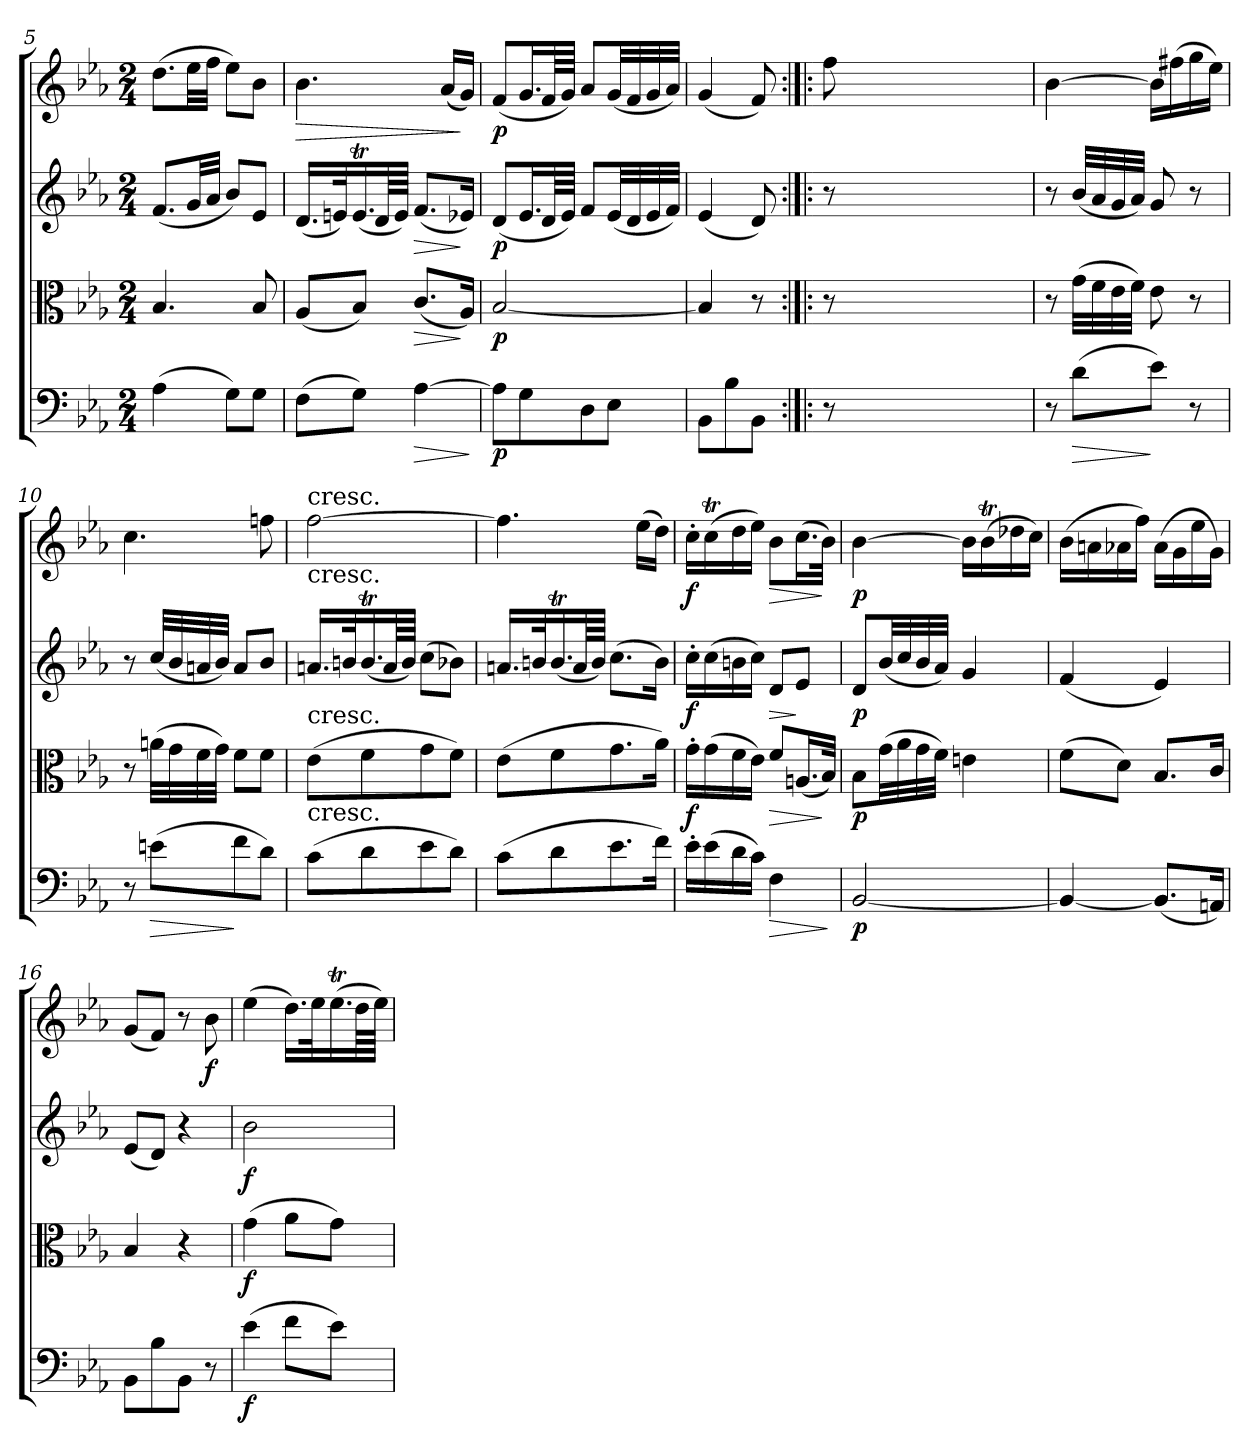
**kern	**dynam	**kern	**dynam	**kern	**dynam	**kern	**dynam
*part4	*part4	*part3	*part3	*part2	*part2	*part1	*part1
*staff4	*staff4	*staff3	*staff3	*staff2	*staff2	*staff1	*staff1
*clefF4	*	*clefC3	*	*clefG2	*	*clefG2	*
*k[b-e-a-]	*	*k[b-e-a-]	*	*k[b-e-a-]	*	*k[b-e-a-]	*
*E-:	*	*E-:	*	*E-:	*	*E-:	*
*M2/4	*	*M2/4	*	*M2/4	*	*M2/4	*
=5	=5	=5	=5	=5	=5	=5	=5
(4A-\	.	4.B-/	.	(8.f/L	.	(8.dd\L	.
.	.	.	.	32g/LL	.	32ee-\LL	.
.	.	.	.	32a-/JJJ	.	32ff\JJJ	.
8G\L)	.	.	.	8b-/L)	.	8ee-\L)	.
8G\J	.	8B-/	.	8e-/J	.	8b-\J	.
=6	=6	=6	=6	=6	=6	=6	=6
!	!	!	!	!	!	!	!LO:HP:b
(8F\L	.	(8A-/L	.	(16.d/LL	.	4.b-\	>
.	.	.	.	32en/K)	.	.	.
8G\J)	.	8B-/J)	.	(16.et/	.	.	.
.	.	.	.	64d/LL	.	.	.
.	.	.	.	64e/JJJJ)	.	.	.
!	!LO:HP:b	!	!LO:HP:b	!	!LO:HP:b	!	!
[4A-\	>	(8.c/L	>	(8.f/L	>	.	.
.	.	.	.	.	.	(16a-/LL	.
.	.	16A-/Jk)	]	16e-X/Jk)	]	16g/JJ)	]
.	]	.	.	.	.	.	.
=7	=7	=7	=7	=7	=7	=7	=7
8A-\L]	p	[2B-/	p	(8d/L	p	(8f/L	p
8G\	.	.	.	16.e-/L	.	16.g/L	.
.	.	.	.	64d/LL	.	64f/LL	.
.	.	.	.	64e-/JJJJ)	.	64g/JJJJ)	.
8D\	.	.	.	8f/L	.	8a-/L	.
8E-\J	.	.	.	(32e-/LL	.	(32g/LL	.
.	.	.	.	32d/	.	32f/	.
.	.	.	.	32e-/	.	32g/	.
.	.	.	.	32f/JJJ)	.	32a-/JJJ)	.
=8	=8	=8	=8	=8	=8	=8	=8
8BB-\L	.	4B-/]	.	(4e-/	.	(4g/	.
8B-\	.	.	.	.	.	.	.
8BB-\J	.	8r	.	8d/)	.	8f/)	.
=:|!|:	=:|!|:	=:|!|:	=:|!|:	=:|!|:	=:|!|:	=:|!|:	=:|!|:
8r	.	8r	.	8r	.	8ff\	.
64ryy	.	64ryy	.	64ryy	.	64ryy	.
64ryy	.	64ryy	.	64ryy	.	64ryy	.
64ryy	.	64ryy	.	64ryy	.	64ryy	.
64ryy	.	64ryy	.	64ryy	.	64ryy	.
64ryy	.	64ryy	.	64ryy	.	64ryy	.
64ryy	.	64ryy	.	64ryy	.	64ryy	.
64ryy	.	64ryy	.	64ryy	.	64ryy	.
64ryy	.	64ryy	.	64ryy	.	64ryy	.
64ryy	.	64ryy	.	64ryy	.	64ryy	.
64ryy	.	64ryy	.	64ryy	.	64ryy	.
64ryy	.	64ryy	.	64ryy	.	64ryy	.
64ryy	.	64ryy	.	64ryy	.	64ryy	.
64ryy	.	64ryy	.	64ryy	.	64ryy	.
64ryy	.	64ryy	.	64ryy	.	64ryy	.
64ryy	.	64ryy	.	64ryy	.	64ryy	.
64ryy	.	64ryy	.	64ryy	.	64ryy	.
64ryy	.	64ryy	.	64ryy	.	64ryy	.
64ryy	.	64ryy	.	64ryy	.	64ryy	.
64ryy	.	64ryy	.	64ryy	.	64ryy	.
64ryy	.	64ryy	.	64ryy	.	64ryy	.
64ryy	.	64ryy	.	64ryy	.	64ryy	.
64ryy	.	64ryy	.	64ryy	.	64ryy	.
64ryy	.	64ryy	.	64ryy	.	64ryy	.
64ryy	.	64ryy	.	64ryy	.	64ryy	.
=9	=9	=9	=9	=9	=9	=9	=9
8r	.	8r	.	8r	.	[4b-\	.
!	!LO:HP:b	!	!	!	!	!	!
(8d\L	>	(32g\LLL	.	(32b-/LLL	.	.	.
.	.	32f\	.	32a-/	.	.	.
.	.	32e-\	.	32g/	.	.	.
.	.	32f\JJJ)	.	32a-/JJJ)	.	.	.
8e-\J)	]	8e-\	.	8g/	.	16b-\LL]	.
.	.	.	.	.	.	(16ff#X\	.
8r	.	8r	.	8r	.	16gg\	.
.	.	.	.	.	.	16ee-\JJ)	.
=10	=10	=10	=10	=10	=10	=10	=10
8r	.	8r	.	8r	.	4.cc\	.
!	!LO:HP:b	!	!	!	!	!	!
(8en\L	>	(32an\LLL	.	(32cc/LLL	.	.	.
.	.	32g\	.	32b-/	.	.	.
.	.	32f\	.	32an/	.	.	.
.	.	32g\JJJ)	.	32b-/JJJ)	.	.	.
8f\	]	8f\L	.	8a/L	.	.	.
8d\J)	.	8f\J	.	8b-/J	.	8ffn\	.
=11	=11	=11	=11	=11	=11	=11	=11
!	!	!	!	!	!	!LO:TX:t=cresc.	!
!	!	!	!	!LO:TX:t=cresc.	!	!	!
!	!	!LO:TX:t=cresc.	!	!	!	!	!
!LO:TX:t=cresc.	!	!	!	!	!	!	!
(8c\L	.	(8e-\L	.	16.an/LL	.	[2ff\	.
.	.	.	.	32bn/K	.	.	.
8d\	.	8f\	.	(16.bt/	.	.	.
.	.	.	.	64a/LL	.	.	.
.	.	.	.	64b/JJJJ)	.	.	.
8e-\	.	8g\	.	(8cc\L	.	.	.
8d\J)	.	8f\J)	.	8b-X\J)	.	.	.
=12	=12	=12	=12	=12	=12	=12	=12
(8c\L	.	(8e-\L	.	16.an/LL	.	4.ff\]	.
.	.	.	.	32bn/K	.	.	.
8d\	.	8f\	.	(16.bt/	.	.	.
.	.	.	.	64a/LL	.	.	.
.	.	.	.	64b/JJJJ)	.	.	.
8.e-\	.	8.g\	.	(8.cc\L	.	.	.
.	.	.	.	.	.	(16ee-\LL	.
16f\Jk)	.	16a-\Jk)	.	16b\Jk)	.	16dd\JJ)	.
=13	=13	=13	=13	=13	=13	=13	=13
16e-'\LL	.	16g'\LL	f	16cc'\LL	f	16cc'\LL	f
(16e-\	.	(16g\	.	(16cc\	.	(16ccT\	.
16d\	.	16f\	.	16bn\	.	16dd\	.
16c\JJ)	.	16e-\JJ)	.	16cc\JJ)	.	16ee-\JJ)	.
!	!LO:HP:b	!	!LO:HP:b	!	!LO:HP:b	!	!LO:HP:b
4F\	>	8f/L	>	8d/L	>	8b-\L	>
.	.	(16.An/L	.	8e-/J	]	(16.cc\L	.
.	.	32B-/JJk)	]	.	.	32b-\JJk)	]
.	]	.	.	.	.	.	.
=14	=14	=14	=14	=14	=14	=14	=14
[2BB-/	p	8B-\L	p	8d/L	p	[4b-\	p
.	.	(32g\LL	.	(32b-/LL	.	.	.
.	.	32a-\	.	32cc/	.	.	.
.	.	32g\	.	32b-/	.	.	.
.	.	32f\JJJ)	.	32a-/JJJ)	.	.	.
.	.	4en\	.	4g/	.	16b-\LL]	.
.	.	.	.	.	.	(16b-T\	.
.	.	.	.	.	.	16dd-X\	.
.	.	.	.	.	.	16cc\JJ)	.
=15	=15	=15	=15	=15	=15	=15	=15
4BB-/_	.	(8f\L	.	(4f/	.	(16b-\LL	.
.	.	.	.	.	.	16an\	.
.	.	8d\J)	.	.	.	16a-X\	.
.	.	.	.	.	.	16ff\JJ)	.
(8.BB-/L]	.	8.B-/L	.	4e-/)	.	(16a-\LL	.
.	.	.	.	.	.	16g\	.
.	.	.	.	.	.	16ee-\	.
16AAn/Jk)	.	16c/Jk	.	.	.	16g\JJ)	.
=16	=16	=16	=16	=16	=16	=16	=16
8BB-\L	.	4B-/	.	(8e-/L	.	(8g/L	.
8B-\	.	.	.	8d/J)	.	8f/J)	.
8BB-\J	.	4r	.	4r	.	8r	.
8r	.	.	.	.	.	8b-\	f
=17	=17	=17	=17	=17	=17	=17	=17
(4e-\	f	(4g\	f	2b-\	f	(4ee-\	.
8f\L	.	8a-\L	.	.	.	16.dd\LL)	.
.	.	.	.	.	.	32ee-\K	.
8e-\J)	.	8g\J)	.	.	.	(16.ee-T\	.
.	.	.	.	.	.	64dd\LL	.
.	.	.	.	.	.	64ee-\JJJJ)	.
=	=	=	=	=	=	=	=
*-	*-	*-	*-	*-	*-	*-	*-
